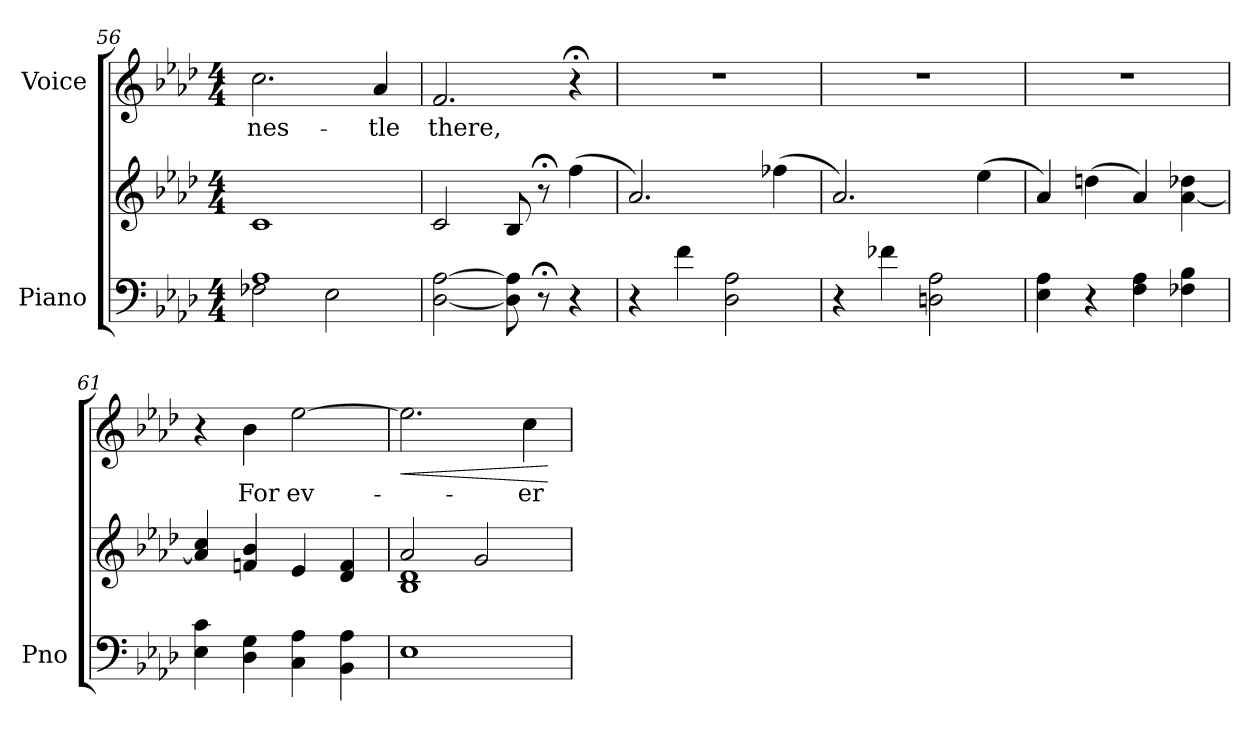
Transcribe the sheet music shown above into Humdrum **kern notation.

**kern	**kern	**kern	**text	**dynam
*part2	*part2	*part1	*part1	*part1
*staff3	*staff2	*staff1	*staff1	*staff1
*I"Piano	*	*I"Voice	*	*
*I'Pno	*	*	*	*
*clefF4	*clefG2	*clefG2	*	*
*k[b-e-a-d-]	*k[b-e-a-d-]	*k[b-e-a-d-]	*	*
*M4/4	*M4/4	*M4/4	*	*
=56	=56	=56	=56	=56
*^	*	*	*	*
1A-	2F-X\	1c	2.cc\	nes-	.
.	2E-\	.	.	.	.
.	.	.	4a-/	-tle	.
*v	*v	*	*	*	*
=57	=57	=57	=57	=57
[2D-\ [2A-\	2c/	2.f/	there,	.
8D-\] 8A-\]	8B-/	.	.	.
8r;<	8r;<	.	.	.
4r	(4ff\	4r;<	.	.
=58	=58	=58	=58	=58
!	!	!LO:TX:a:color=#FFFFFF:t=.	!	!
4r	2.a-/)	1r	.	.
4f\	.	.	.	.
2D-\ 2A-\	.	.	.	.
.	(4ff-X\	.	.	.
=59	=59	=59	=59	=59
4r	2.a-/)	1r	.	.
4f-X\	.	.	.	.
2Dn\ 2A-\	.	.	.	.
.	(4ee-\	.	.	.
=60	=60	=60	=60	=60
4E-\ 4A-\	4a-/)	1r	.	.
4r	(4ddn\	.	.	.
4F\ 4A-\	4a-/)	.	.	.
4F-X\ 4B-\	[4a-\ 4dd-X\	.	.	.
=61	=61	=61	=61	=61
4E-\ 4c\	4a-/] 4cc/	4r	.	.
4D-\ 4G\	4fn/ 4b-/	4b-\	For	.
4C\ 4A-\	4e-/	[2ee-\	ev-	.
4BB-\ 4A-\	4d-/ 4f/	.	.	.
=62	=62	=62	=62	=62
*	*^	*	*	*
!	!	!	!	!	!LO:HP:b
1E-	2a-/	1B- 1d-	2.ee-\]	.	<
.	2g/	.	.	.	.
.	.	.	4cc\	-er	.
*	*v	*v	*	*	*
.	.	.	.	[
=	=	=	=	=
*-	*-	*-	*-	*-
